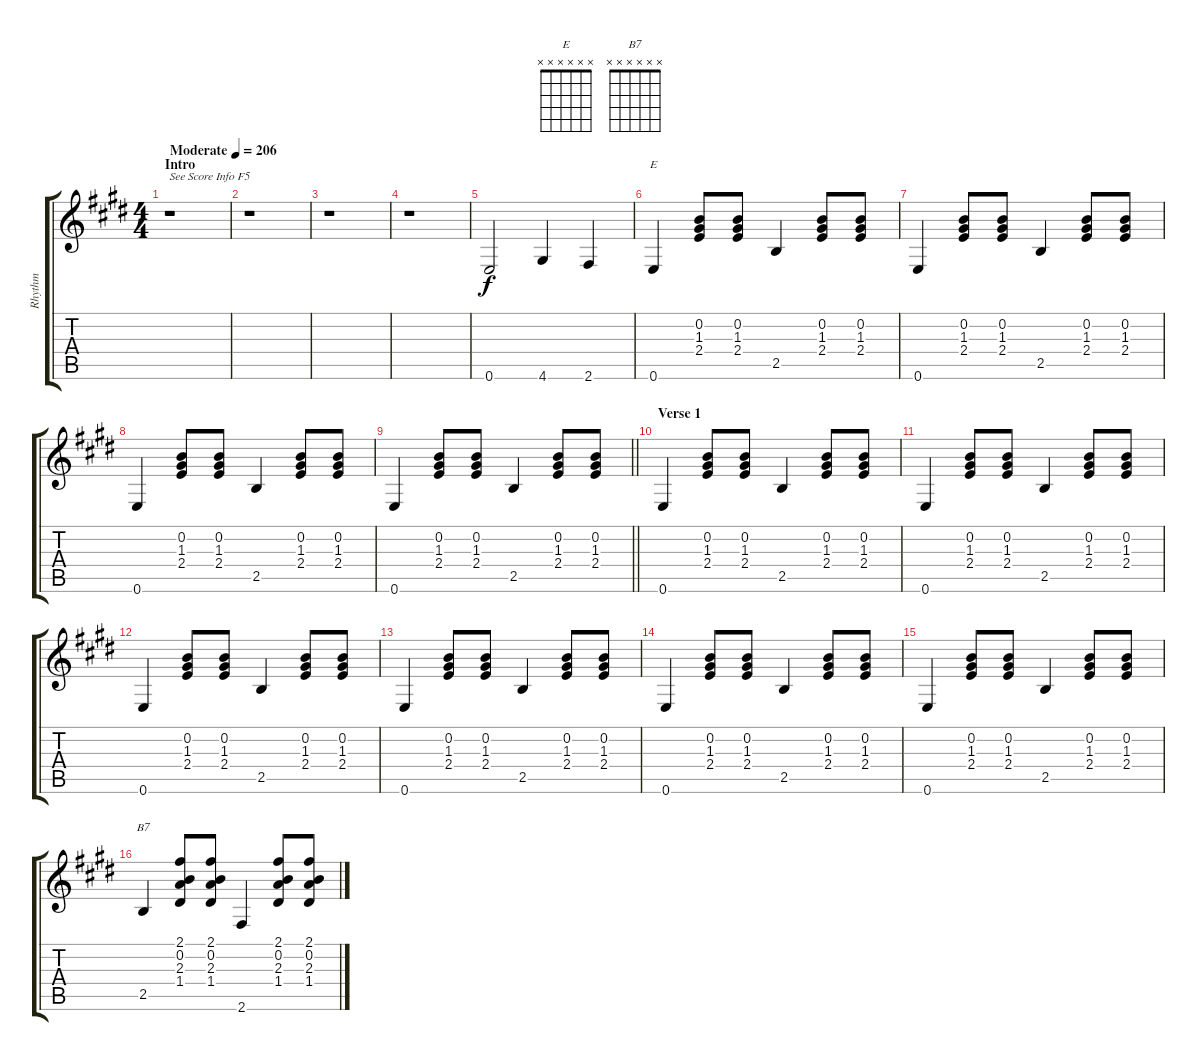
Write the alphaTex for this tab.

\track ("Rhythm" "Rhythm") {instrument acousticguitarsteel}
\staff {score tabs}
\tuning (E4 B3 G3 D3 A2 E2) {hide}
\chord ("E" x x x x x x)
\chord ("B7" x x x x x x)
\ts (4 4)
\section ("" "Intro")
\tempo (206 "Moderate")
\clef g2
\ks e
r.1{txt "See Score Info F5" dy f instrument acousticguitarsteel} |
r.1 |
r.1 |
r.1 |
0.6.2 4.6.4 2.6.4 |
0.6.4{ch "E"} (0.2 1.3 2.4).8 (0.2 1.3 2.4).8 2.5.4 (0.2 1.3 2.4).8 (0.2 1.3 2.4).8 |
0.6.4 (0.2 1.3 2.4).8 (0.2 1.3 2.4).8 2.5.4 (0.2 1.3 2.4).8 (0.2 1.3 2.4).8 |
0.6.4 (0.2 1.3 2.4).8 (0.2 1.3 2.4).8 2.5.4 (0.2 1.3 2.4).8 (0.2 1.3 2.4).8 |
\barLineRight lightlight
0.6.4 (0.2 1.3 2.4).8 (0.2 1.3 2.4).8 2.5.4 (0.2 1.3 2.4).8 (0.2 1.3 2.4).8 |
\section ("" "Verse 1")
0.6.4 (0.2 1.3 2.4).8 (0.2 1.3 2.4).8 2.5.4 (0.2 1.3 2.4).8 (0.2 1.3 2.4).8 |
0.6.4 (0.2 1.3 2.4).8 (0.2 1.3 2.4).8 2.5.4 (0.2 1.3 2.4).8 (0.2 1.3 2.4).8 |
0.6.4 (0.2 1.3 2.4).8 (0.2 1.3 2.4).8 2.5.4 (0.2 1.3 2.4).8 (0.2 1.3 2.4).8 |
0.6.4 (0.2 1.3 2.4).8 (0.2 1.3 2.4).8 2.5.4 (0.2 1.3 2.4).8 (0.2 1.3 2.4).8 |
0.6.4 (0.2 1.3 2.4).8 (0.2 1.3 2.4).8 2.5.4 (0.2 1.3 2.4).8 (0.2 1.3 2.4).8 |
0.6.4 (0.2 1.3 2.4).8 (0.2 1.3 2.4).8 2.5.4 (0.2 1.3 2.4).8 (0.2 1.3 2.4).8 |
2.5.4{ch "B7"} (2.1 0.2 2.3 1.4).8 (2.1 0.2 2.3 1.4).8 2.6.4 (2.1 0.2 2.3 1.4).8 (2.1 0.2 2.3 1.4).8
